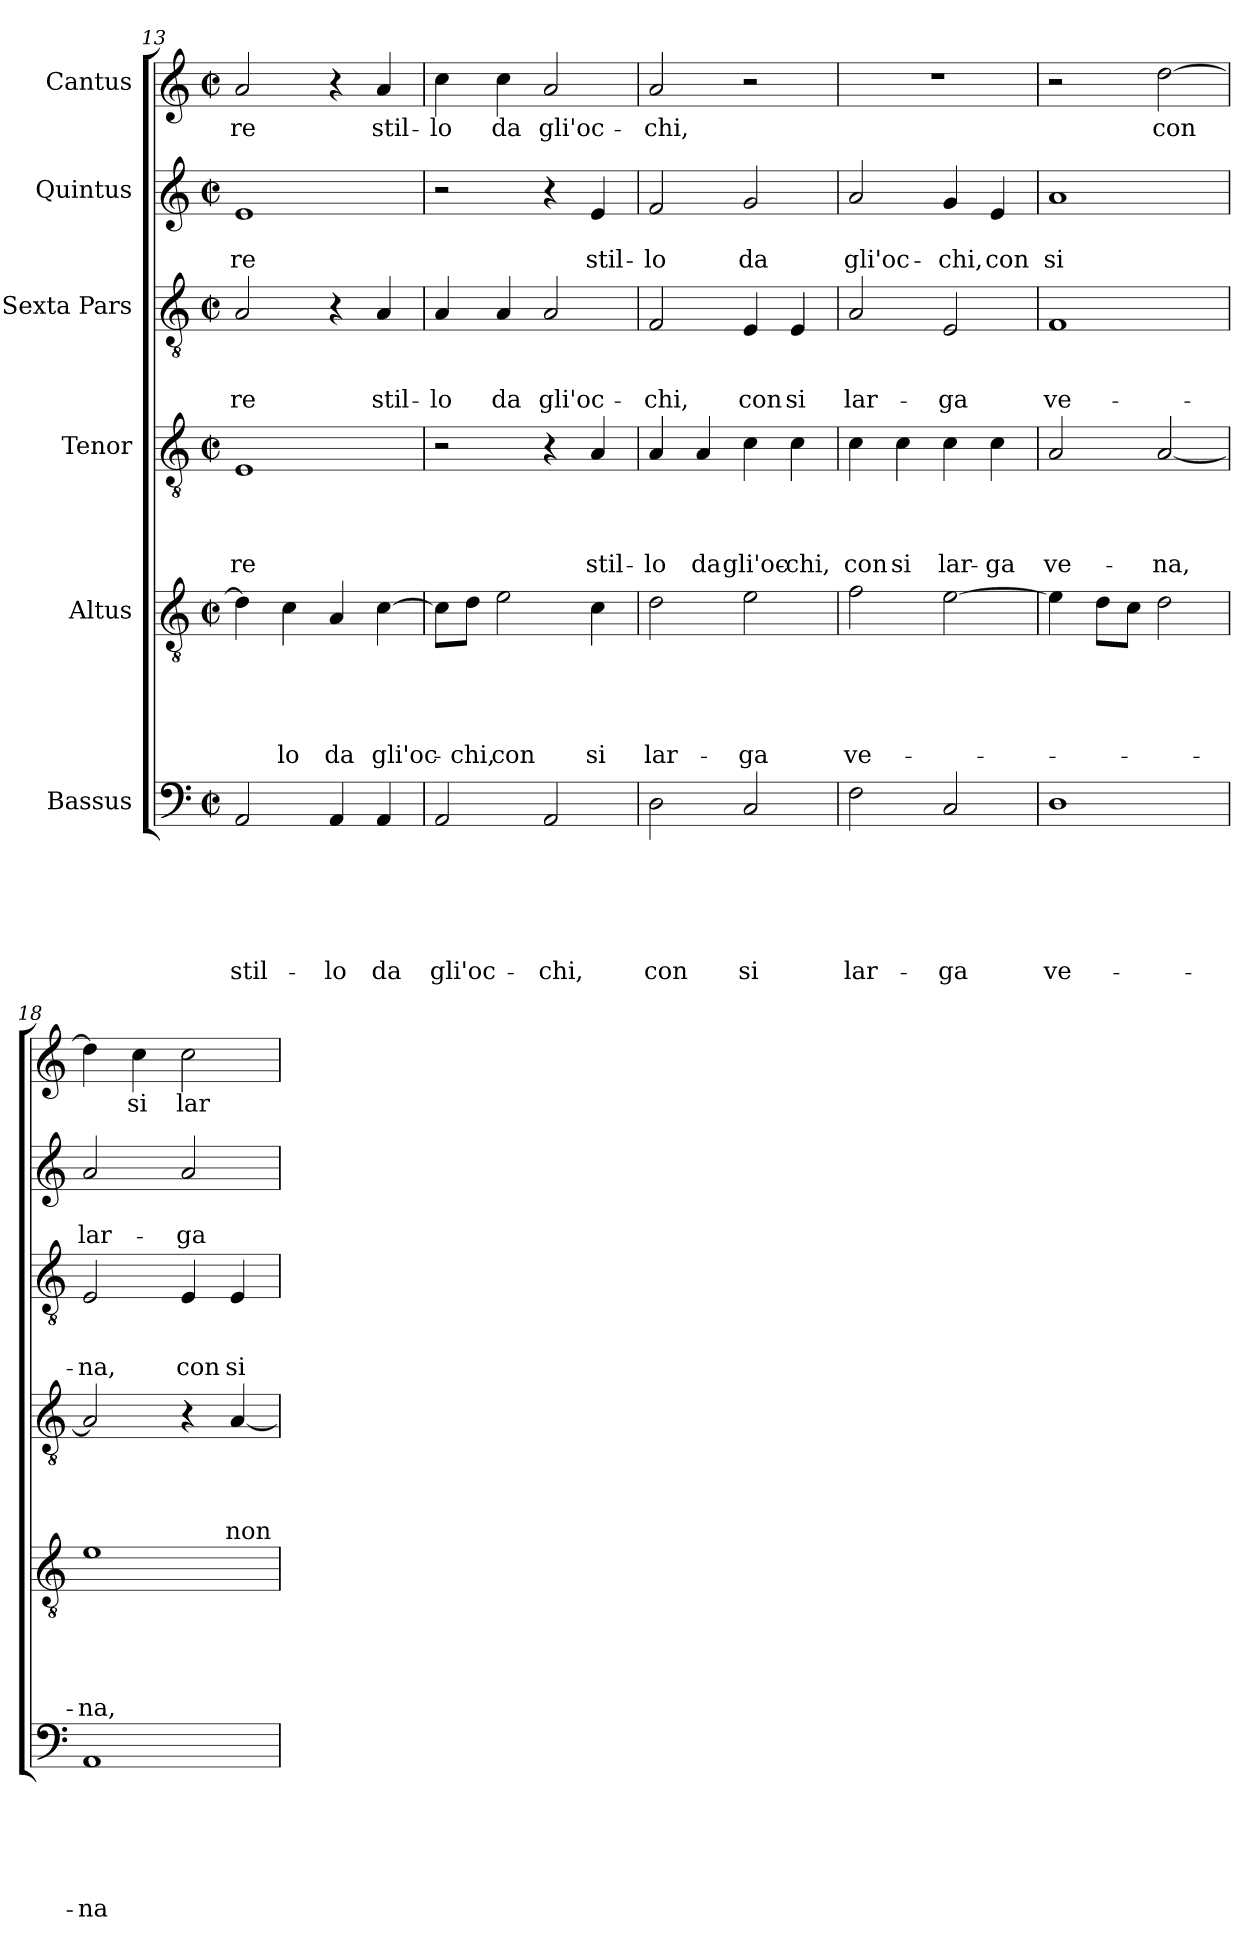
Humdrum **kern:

**kern	**text	**text	**text	**text	**text	**text	**kern	**text	**text	**text	**text	**text	**kern	**text	**text	**text	**text	**kern	**text	**text	**text	**kern	**text	**text	**kern	**text
*part6	*part6	*part6	*part6	*part6	*part6	*part6	*part5	*part5	*part5	*part5	*part5	*part5	*part4	*part4	*part4	*part4	*part4	*part3	*part3	*part3	*part3	*part2	*part2	*part2	*part1	*part1
*staff6	*staff6	*staff6	*staff6	*staff6	*staff6	*staff6	*staff5	*staff5	*staff5	*staff5	*staff5	*staff5	*staff4	*staff4	*staff4	*staff4	*staff4	*staff3	*staff3	*staff3	*staff3	*staff2	*staff2	*staff2	*staff1	*staff1
*I"Bassus	*	*	*	*	*	*	*I"Altus	*	*	*	*	*	*I"Tenor	*	*	*	*	*I"Sexta Pars	*	*	*	*I"Quintus	*	*	*I"Cantus	*
*clefF4	*	*	*	*	*	*	*clefGv2	*	*	*	*	*	*clefGv2	*	*	*	*	*clefGv2	*	*	*	*clefG2	*	*	*clefG2	*
*k[]	*	*	*	*	*	*	*k[]	*	*	*	*	*	*k[]	*	*	*	*	*k[]	*	*	*	*k[]	*	*	*k[]	*
*C:	*	*	*	*	*	*	*C:	*	*	*	*	*	*C:	*	*	*	*	*C:	*	*	*	*C:	*	*	*C:	*
*M2/2	*	*	*	*	*	*	*M2/2	*	*	*	*	*	*M2/2	*	*	*	*	*M2/2	*	*	*	*M2/2	*	*	*M2/2	*
*met(c|)	*	*	*	*	*	*	*met(c|)	*	*	*	*	*	*met(c|)	*	*	*	*	*met(c|)	*	*	*	*met(c|)	*	*	*met(c|)	*
=13	=13	=13	=13	=13	=13	=13	=13	=13	=13	=13	=13	=13	=13	=13	=13	=13	=13	=13	=13	=13	=13	=13	=13	=13	=13	=13
2AA/	.	.	.	.	.	stil-	4d\]	.	.	.	.	.	1E	.	.	.	-re	2A/	.	.	-re	1e	.	-re	2a/	-re
.	.	.	.	.	.	.	4c\	.	.	.	.	-lo	.	.	.	.	.	.	.	.	.	.	.	.	.	.
4AA/	.	.	.	.	.	-lo	4A/	.	.	.	.	da	.	.	.	.	.	4r	.	.	.	.	.	.	4r	.
4AA/	.	.	.	.	.	da	[4c\	.	.	.	.	gli'oc-	.	.	.	.	.	4A/	.	.	stil-	.	.	.	4a/	stil-
=14	=14	=14	=14	=14	=14	=14	=14	=14	=14	=14	=14	=14	=14	=14	=14	=14	=14	=14	=14	=14	=14	=14	=14	=14	=14	=14
2AA/	.	.	.	.	.	gli'oc-	8c\L]	.	.	.	.	.	2r	.	.	.	.	4A/	.	.	-lo	2r	.	.	4cc\	-lo
.	.	.	.	.	.	.	8d\J	.	.	.	.	-chi,	.	.	.	.	.	.	.	.	.	.	.	.	.	.
.	.	.	.	.	.	.	2e\	.	.	.	.	con	.	.	.	.	.	4A/	.	.	da	.	.	.	4cc\	da
2AA/	.	.	.	.	.	-chi,	.	.	.	.	.	.	4r	.	.	.	.	2A/	.	.	gli'oc-	4r	.	.	2a/	gli'oc-
.	.	.	.	.	.	.	4c\	.	.	.	.	si	4A/	.	.	.	stil-	.	.	.	.	4e/	.	stil-	.	.
=15	=15	=15	=15	=15	=15	=15	=15	=15	=15	=15	=15	=15	=15	=15	=15	=15	=15	=15	=15	=15	=15	=15	=15	=15	=15	=15
2D\	.	.	.	.	.	con	2d\	.	.	.	.	lar-	4A/	.	.	.	-lo	2F/	.	.	-chi,	2f/	.	-lo	2a/	-chi,
.	.	.	.	.	.	.	.	.	.	.	.	.	4A/	.	.	.	da	.	.	.	.	.	.	.	.	.
2C/	.	.	.	.	.	si	2e\	.	.	.	.	-ga	4c\	.	.	.	gli'oc-	4E/	.	.	con	2g/	.	da	2r	.
.	.	.	.	.	.	.	.	.	.	.	.	.	4c\	.	.	.	-chi,	4E/	.	.	si	.	.	.	.	.
=16	=16	=16	=16	=16	=16	=16	=16	=16	=16	=16	=16	=16	=16	=16	=16	=16	=16	=16	=16	=16	=16	=16	=16	=16	=16	=16
2F\	.	.	.	.	.	lar-	2f\	.	.	.	.	ve-	4c\	.	.	.	con	2A/	.	.	lar-	2a/	.	gli'oc-	1r	.
.	.	.	.	.	.	.	.	.	.	.	.	.	4c\	.	.	.	si	.	.	.	.	.	.	.	.	.
2C/	.	.	.	.	.	-ga	[2e\	.	.	.	.	.	4c\	.	.	.	lar-	2E/	.	.	-ga	4g/	.	-chi,	.	.
.	.	.	.	.	.	.	.	.	.	.	.	.	4c\	.	.	.	-ga	.	.	.	.	4e/	.	con	.	.
=17	=17	=17	=17	=17	=17	=17	=17	=17	=17	=17	=17	=17	=17	=17	=17	=17	=17	=17	=17	=17	=17	=17	=17	=17	=17	=17
1D	.	.	.	.	.	ve-	4e\]	.	.	.	.	.	2A/	.	.	.	ve-	1F	.	.	ve-	1a	.	si	2r	.
.	.	.	.	.	.	.	8d\L	.	.	.	.	.	.	.	.	.	.	.	.	.	.	.	.	.	.	.
.	.	.	.	.	.	.	8c\J	.	.	.	.	.	.	.	.	.	.	.	.	.	.	.	.	.	.	.
.	.	.	.	.	.	.	2d\	.	.	.	.	.	[2A/	.	.	.	-na,	.	.	.	.	.	.	.	[2dd\	con
!!LO:LB:g=z
=18	=18	=18	=18	=18	=18	=18	=18	=18	=18	=18	=18	=18	=18	=18	=18	=18	=18	=18	=18	=18	=18	=18	=18	=18	=18	=18
1AA	.	.	.	.	.	-na	1e	.	.	.	.	-na,	2A/]	.	.	.	.	2E/	.	.	-na,	2a/	.	lar-	4dd\]	.
.	.	.	.	.	.	.	.	.	.	.	.	.	.	.	.	.	.	.	.	.	.	.	.	.	4cc\	si
.	.	.	.	.	.	.	.	.	.	.	.	.	4r	.	.	.	.	4E/	.	.	con	2a/	.	-ga	2cc\	lar-
.	.	.	.	.	.	.	.	.	.	.	.	.	[4A/	.	.	.	non	4E/	.	.	si	.	.	.	.	.
=	=	=	=	=	=	=	=	=	=	=	=	=	=	=	=	=	=	=	=	=	=	=	=	=	=	=
*-	*-	*-	*-	*-	*-	*-	*-	*-	*-	*-	*-	*-	*-	*-	*-	*-	*-	*-	*-	*-	*-	*-	*-	*-	*-	*-
